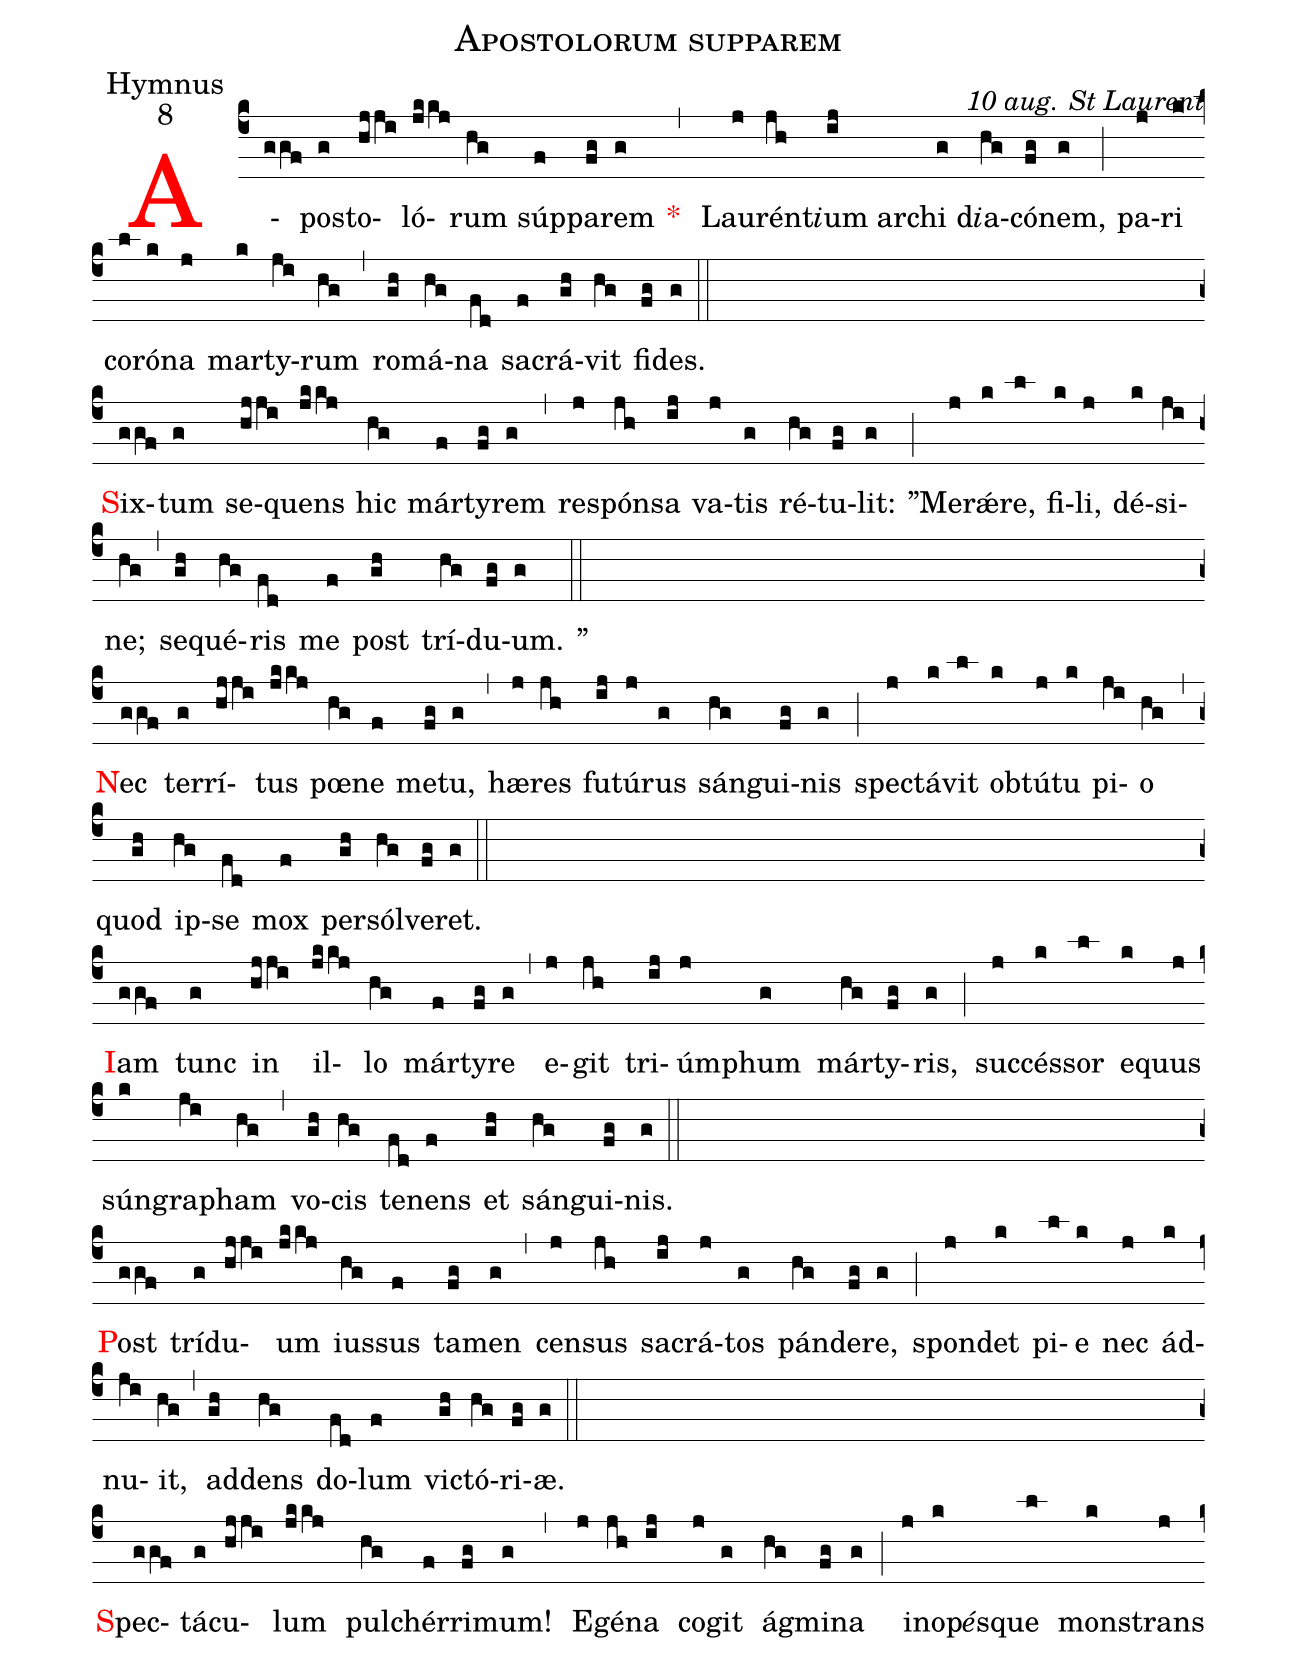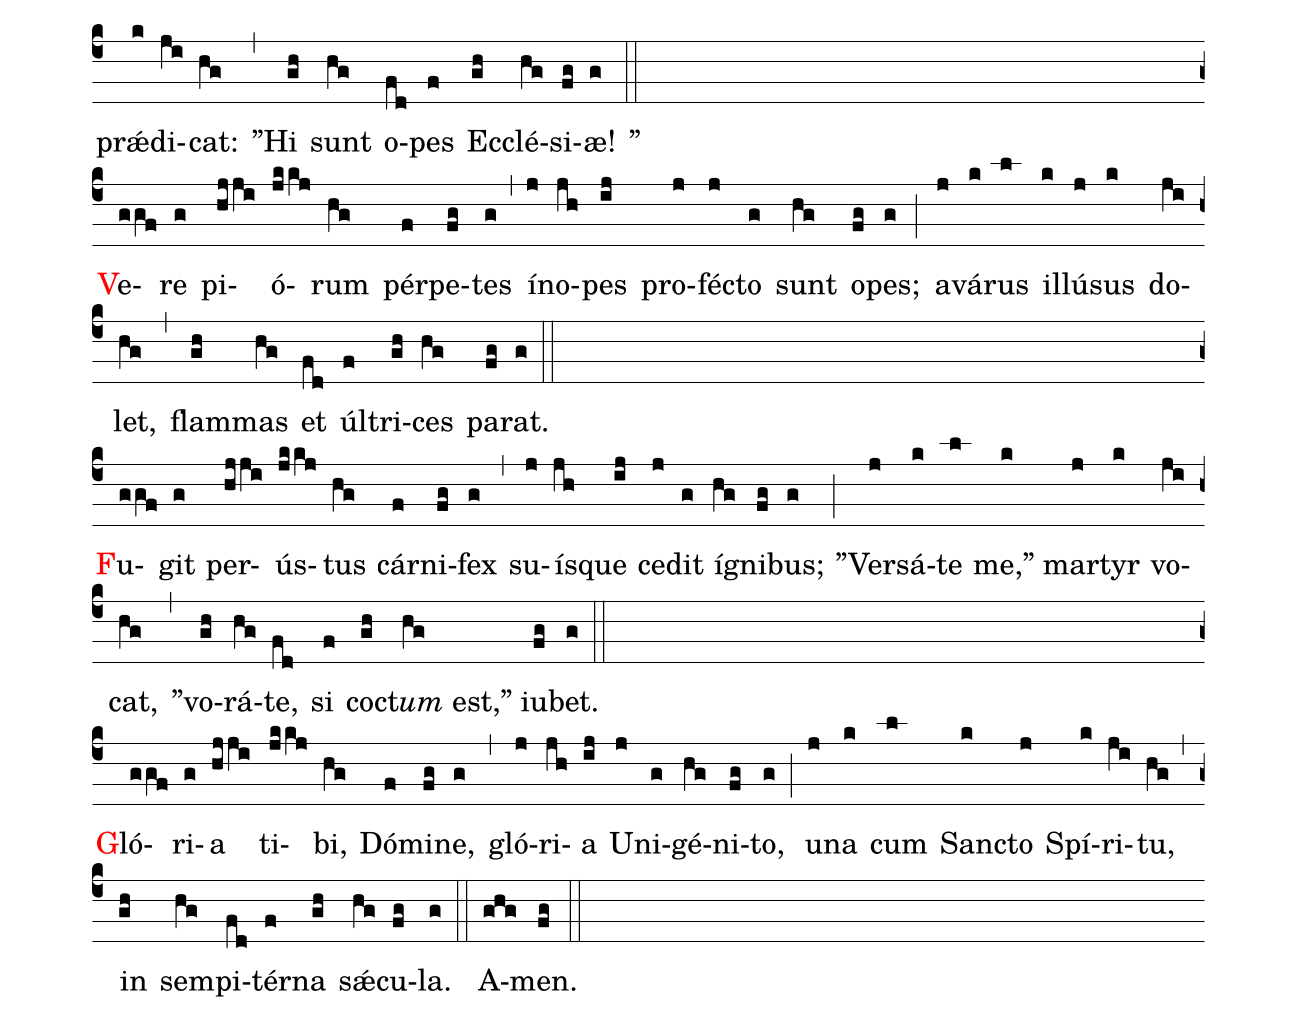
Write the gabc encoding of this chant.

name:Apostolorum supparem;
office-part:Hymnus;
mode:8;
commentary:10 aug. St Laurent;
%%
(c4)<v>\textcolor{red}{A}</v>(ggf)pos(g)to(hjji)ló(jkkj)rum(hg) súp(f)pa(fg)rem(g) <v>\textcolor{red}{*}</v> (,) Lau(j)rén(jh)t<i>i</i>um ar(ij)chi(g) d<i>i</i>a(hg)có(fg)nem,(g) (;) pa(j)ri(k) co(l)ró(k)na(j) mar(k)ty(ji)rum(hg) (,) ro(gh)má(hg)na(fd) sa(f)crá(gh)vit(hg) fi(fg)des.(g)  (::)
 (Z)

<v>\textcolor{red}{S}</v>ix(ggf)tum(g) se(hjji)quens(jkkj) hic(hg) már(f)ty(fg)rem(g) (,) res(j)pón(jh)sa(ij) va(j)tis(g) ré(hg)tu(fg)lit:(g) (;) "Me(j)rǽ(k)re,(l) fi(k)li,(j) dé(k)si(ji)ne;(hg) (,) se(gh)qué(hg)ris(fd)  me(f) post(gh) trí(hg)du(fg)um.(g) "  (::)
 (Z)

<v>\textcolor{red}{N}</v>ec(ggf) ter(g)rí(hjji)tus(jkkj) pœ(hg)ne(f) me(fg)tu,(g) (,) hæ(j)res(jh) fu(ij)tú(j)rus(g) sán(hg)gui(fg)nis(g) (;) spec(j)tá(k)vit(l) ob(k)tú(j)tu(k) pi(ji)o(hg) (,) quod(gh) ip(hg)se(fd)  mox(f) per(gh)sól(hg)ve(fg)ret.(g)  (::)
 (Z)

<v>\textcolor{red}{I}</v>am(ggf) tunc(g) in(hjji) il(jkkj)lo(hg) már(f)ty(fg)re(g) (,) e(j)git(jh) tri(ij)úm(j)phum(g) már(hg)ty(fg)ris,(g) (;) suc(j)cés(k)sor(l) e(k)quus(j) sún(k)gra(ji)pham(hg) (,) vo(gh)cis(hg) te(fd)nens(f) et(gh) sán(hg)gui(fg)nis.(g)  (::)
 (Z)

<v>\textcolor{red}{P}</v>ost(ggf) trí(g)du(hjji)um(jkkj) ius(hg)sus(f) ta(fg)men(g) (,) cen(j)sus(jh) sa(ij)crá(j)tos(g) pán(hg)de(fg)re,(g) (;) spon(j)det(k) pi(l)e(k) nec(j) ád(k)nu(ji)it,(hg) (,) ad(gh)dens(hg)  do(fd)lum(f) vic(gh)tó(hg)ri(fg)æ.(g)  (::)
 (Z)

<v>\textcolor{red}{S}</v>pec(ggf)tá(g)cu(hjji)lum(jkkj) pul(hg)chér(f)ri(fg)mum!(g) (,) E(j)gé(jh)na(ij) co(j)git(g) ág(hg)mi(fg)na(g) (;) in(j)op<i>é</i>s(k)que(l) mons(k)trans(j) prǽ(k)di(ji)cat:(hg) (,) "Hi(gh) sunt(hg) o(fd)pes(f) Ec(gh)clé(hg)si(fg)æ!(g) "  (::)
 (Z)

<v>\textcolor{red}{V}</v>e(ggf)re(g) pi(hjji)ó(jkkj)rum(hg) pér(f)pe(fg)tes(g) (,) ín(j)o(jh)pes(ij) pro(j)féc(j)to(g) sunt(hg) o(fg)pes;(g) (;) a(j)vá(k)rus(l) il(k)lú(j)sus(k) do(ji)let,(hg) (,) flam(gh)mas(hg) et(fd) úl(f)tri(gh)ces(hg) pa(fg)rat.(g)  (::)
 (Z)

<v>\textcolor{red}{F}</v>u(ggf)git(g) per(hjji)ús(jkkj)tus(hg) cár(f)ni(fg)fex(g) (,) su(j)ís(jh)que(ij) ce(j)dit(g) í(hg)gni(fg)bus;(g) (;) "Ver(j)sá(k)te(l) me,(k)" mar(j)tyr(k) vo(ji)cat,(hg) (,) "vo(gh)rá(hg)te,(fd) si(f) coc(gh)t<i>um</i> est,(hg)" iu(fg)bet.(g)  (::) (Z)

<v>\textcolor{red}{G}</v>ló(ggf)ri(g)a(hjji) ti(jkkj)bi,(hg) Dó(f)mi(fg)ne,(g) (,) gló(j)ri(jh)a(ij) U(j)ni(g)gé(hg)ni(fg)to,(g) (;) u(j)na(k) cum(l) Sanc(k)to(j) Spí(k)ri(ji)tu,(hg) (,) in(gh) sem(hg)pi(fd)tér(f)na(gh) sǽ(hg)cu(fg)la.(g)  (::)
 A(ghg)men.(fg) (::)
